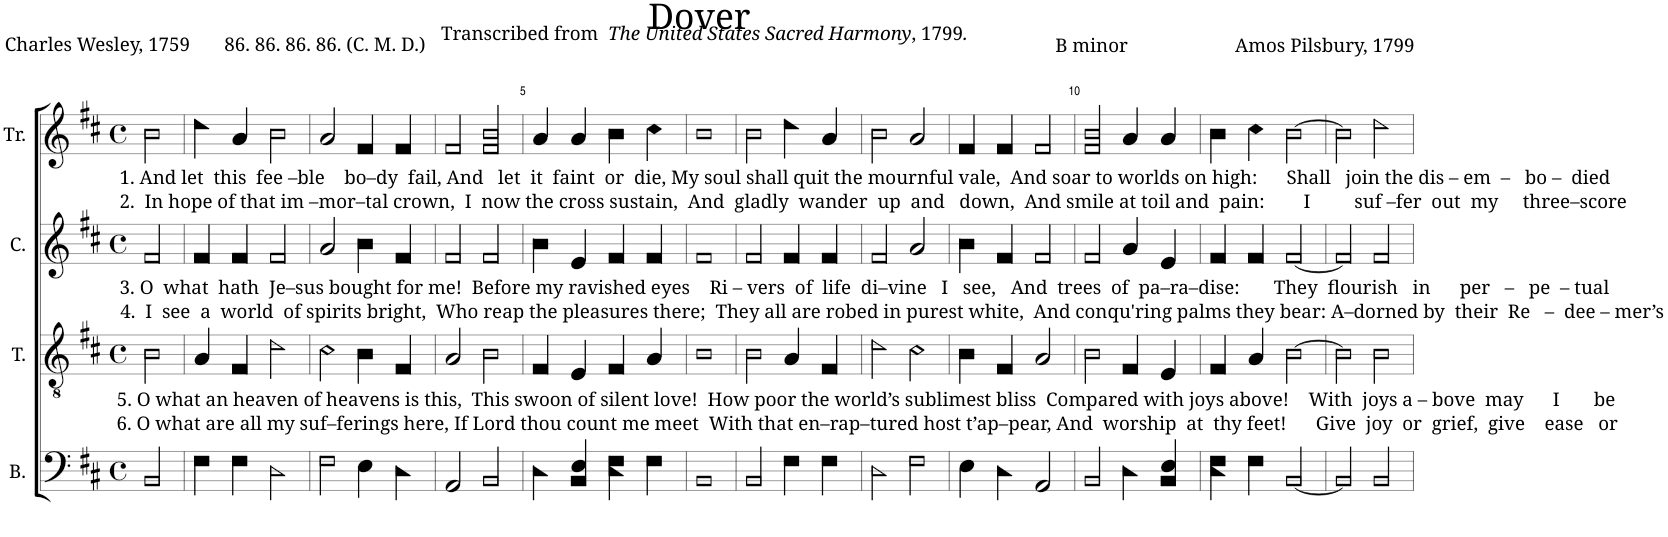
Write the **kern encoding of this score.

**kern	**kern	**kern	**kern
*part4	*part3	*part2	*part1
*staff4	*staff3	*staff2	*staff1
*I"B.	*I"T.	*I"C.	*I"Tr.
*I'B.	*I'T.	*I'C.	*I'Tr.
*clefF4	*clefGv2	*clefG2	*clefG2
*k[f#c#]	*k[f#c#]	*k[f#c#]	*k[f#c#]
*M4/4	*M4/4	*M4/4	*M4/4
*met(c)	*met(c)	*met(c)	*met(c)
=1	=1	=1	=1
!	!	!	!LO:TX:b:t=1. And let  this  fee –ble    bo–dy  fail, And   let  it  faint  or  die, My soul shall quit the mournful vale,  And soar to worlds on high&colon;      Shall   join the dis – em  –   bo –  died
!	!	!	!LO:TX:b:t=2.  In hope of that im –mor–tal crown,  I  now the cross sustain,  And  gladly  wander  up  and   down,  And smile at toil and  pain&colon;        I         suf –fer  out  my     three–score
!	!	!LO:TX:b:t=3. O  what  hath  Je–sus bought for me!  Before my ravished eyes    Ri – vers  of  life  di–vine   I   see,   And  trees  of  pa–ra–dise&colon;       They  flourish   in      per   –   pe  – tual	!
!	!	!LO:TX:b:t=4.  I  see  a  world  of spirits bright,  Who reap the pleasures there;  They all are robed in purest white,  And conqu'ring palms they bear&colon; A–dorned by  their  Re   –  dee – mer’s	!
!	!LO:TX:b:t=5. O what an heaven of heavens is this,  This swoon of silent love!  How poor the world’s sublimest bliss  Compared with joys above!    With  joys a – bove  may      I       be	!	!
!	!LO:TX:b:t=6. O what are all my suf–ferings here, If Lord thou count me meet  With that en–rap–tured host t’ap–pear, And  worship  at  thy feet!      Give  joy  or  grief,  give    ease   or	!	!
2BB!/	2B!\	2f#!/	2b!\
=2	=2	=2	=2
4F#!\	4A!/	4f#!/	4dd!\
4F#!\	4F#!/	4f#!/	4a!/
2D!\	2d!\	2f#!/	2b!\
=3	=3	=3	=3
2F#!\	2c#!\	2a!/	2a!/
4E!\	4B!\	4b!\	4f#!/
4D!\	4F#!/	4f#!/	4f#!/
=4	=4	=4	=4
2AA!/	2A!/	2f#!/	2f#!/
2BB!/	2B!\	2f#!/	2f#!/ 2b!/
=5	=5	=5	=5
4D!\	4F#!/	4b!\	4a!/
4BB!/ 4E!/	4E!/	4e!/	4a!/
4D!\ 4F#!\	4F#!/	4f#!/	4b!\
4F#!\	4A!/	4f#!/	4cc#!\
=6	=6	=6	=6
1BB!	1B!	1f#!	1b!
=7	=7	=7	=7
2BB!/	2B!\	2f#!/	2b!\
4F#!\	4A!/	4f#!/	4dd!\
4F#!\	4F#!/	4f#!/	4a!/
=8	=8	=8	=8
2D!\	2d!\	2f#!/	2b!\
2F#!\	2c#!\	2a!/	2a!/
=9	=9	=9	=9
4E!\	4B!\	4b!\	4f#!/
4D!\	4F#!/	4f#!/	4f#!/
2AA!/	2A!/	2f#!/	2f#!/
=10	=10	=10	=10
2BB!/	2B!\	2f#!/	2f#!/ 2b!/
4D!\	4F#!/	4a!/	4a!/
4BB!/ 4E!/	4E!/	4e!/	4a!/
=11	=11	=11	=11
4D!\ 4F#!\	4F#!/	4f#!/	4b!\
4F#!\	4A!/	4f#!/	4cc#!\
[2BB!/	[2B!\	[2f#!/	[2b!\
=12	=12	=12	=12
2BB!/]	2B!\]	2f#!/]	2b!\]
2BB!/	2B!\	2f#!/	2dd!\
=	=	=	=
*-	*-	*-	*-
